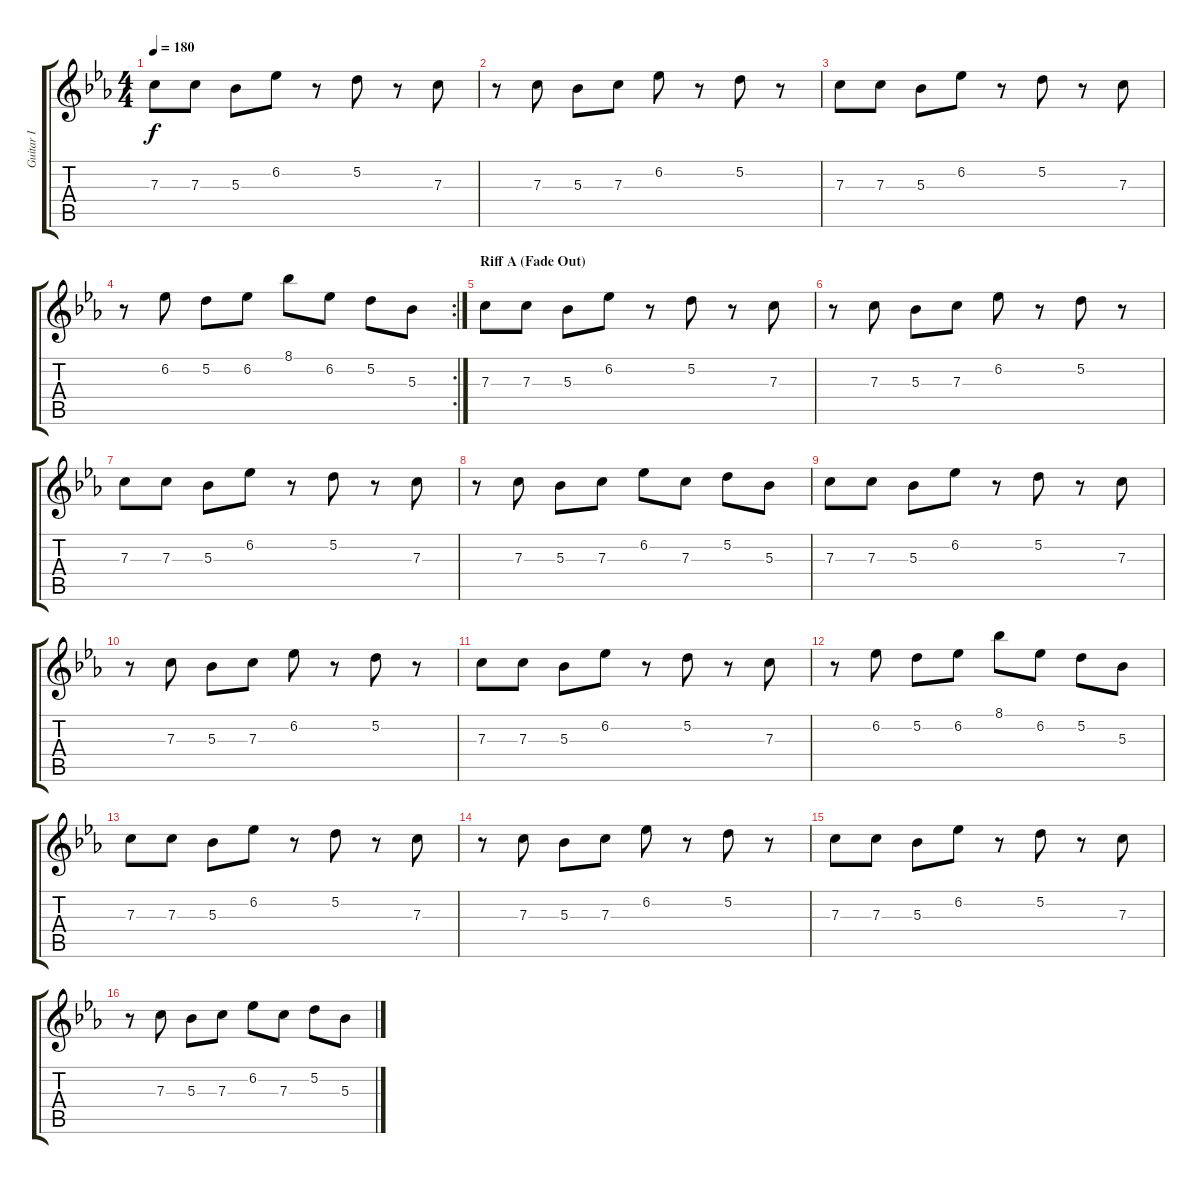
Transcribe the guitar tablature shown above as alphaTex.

\track ("Guitar I" "Guitar I") {instrument distortionguitar}
\staff {score tabs}
\tuning (D4 A3 F3 C3 G2 C2) {hide}
\ts (4 4)
\tempo 180
\clef g2
\ks cminor
7.3.8{dy f} 7.3.8 5.3.8 6.2.8 r.8 5.2.8 r.8 7.3.8 |
r.8 7.3.8 5.3.8 7.3.8 6.2.8 r.8 5.2.8 r.8 |
7.3.8 7.3.8 5.3.8 6.2.8 r.8 5.2.8 r.8 7.3.8 |
\rc 2
r.8 6.2.8 5.2.8 6.2.8 8.1.8 6.2.8 5.2.8 5.3.8 |
\section ("" "Riff A (Fade Out)")
7.3.8{volume 0} 7.3.8 5.3.8 6.2.8 r.8 5.2.8 r.8 7.3.8 |
r.8 7.3.8 5.3.8 7.3.8 6.2.8 r.8 5.2.8 r.8 |
7.3.8 7.3.8 5.3.8 6.2.8 r.8 5.2.8 r.8 7.3.8 |
r.8 7.3.8 5.3.8 7.3.8 6.2.8 7.3.8 5.2.8 5.3.8 |
7.3.8 7.3.8 5.3.8 6.2.8 r.8 5.2.8 r.8 7.3.8 |
r.8 7.3.8 5.3.8 7.3.8 6.2.8 r.8 5.2.8 r.8 |
7.3.8 7.3.8 5.3.8 6.2.8 r.8 5.2.8 r.8 7.3.8 |
r.8 6.2.8 5.2.8 6.2.8 8.1.8 6.2.8 5.2.8 5.3.8 |
7.3.8 7.3.8 5.3.8 6.2.8 r.8 5.2.8 r.8 7.3.8 |
r.8 7.3.8 5.3.8 7.3.8 6.2.8 r.8 5.2.8 r.8 |
7.3.8 7.3.8 5.3.8 6.2.8 r.8 5.2.8 r.8 7.3.8 |
r.8 7.3.8 5.3.8 7.3.8 6.2.8 7.3.8 5.2.8 5.3.8
